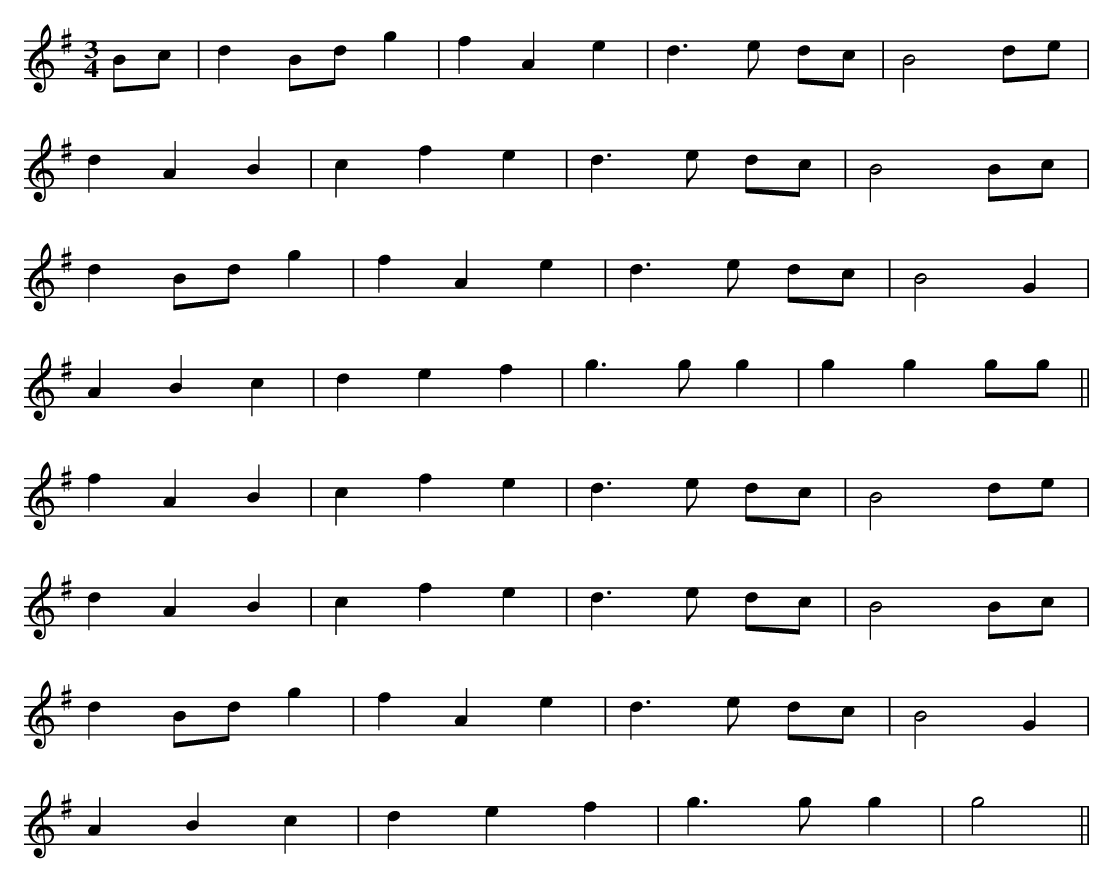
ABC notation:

X:1
M:3/4
K:G
Bc|d2 Bd g2|f2A2e2|d3 e dc|B4de|
d2A2B2|c2f2e2|d3 e dc|B4Bc|
d2 Bd g2|f2A2e2|d3 e dc|B4G2|
A2B2c2|d2e2f2|g3 gg2|g2g2gg||
f2A2B2|c2f2e2|d3 e dc|B4de|
d2A2B2|c2f2e2|d3 e dc|B4Bc|
d2 Bd g2|f2A2e2|d3 e dc|B4G2|
A2B2c2|d2e2f2|g3 gg2|g4||
